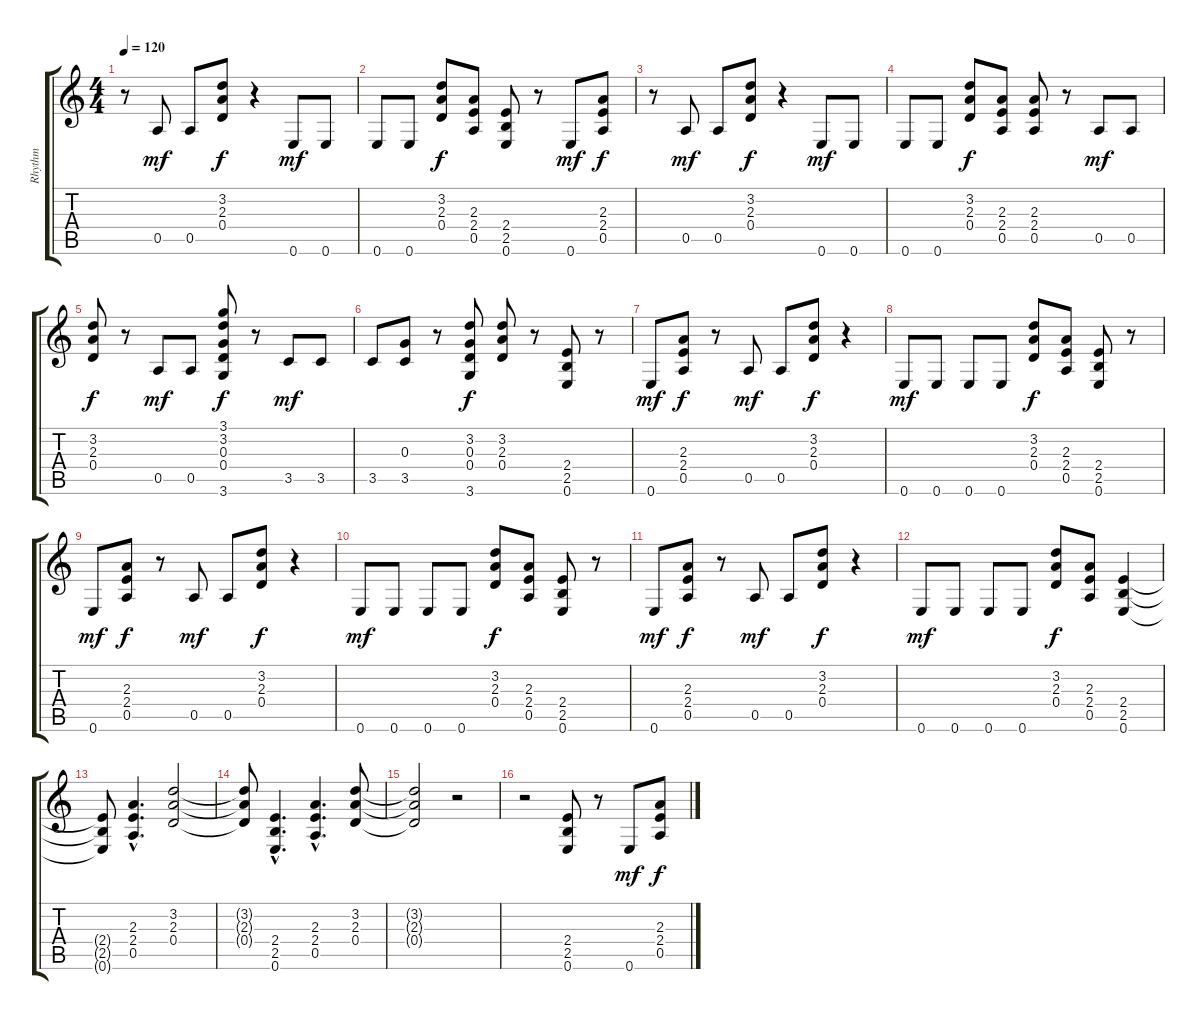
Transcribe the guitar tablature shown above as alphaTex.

\track ("Rhythm" "Rhythm") {instrument distortionguitar}
\staff {score tabs}
\tuning (E4 B3 G3 D3 A2 E2) {hide}
\ts (4 4)
\tempo 120
\clef g2
\ks c
r.8{dy f} 0.5.8{dy mf} 0.5.8 (3.2 2.3 0.4).8{dy f} r.4 0.6.8{dy mf} 0.6.8 |
0.6.8 0.6.8 (3.2 2.3 0.4).8{dy f} (2.3 2.4 0.5).8 (2.4 2.5 0.6).8 r.8 0.6.8{dy mf} (2.3 2.4 0.5).8{dy f} |
r.8 0.5.8{dy mf} 0.5.8 (3.2 2.3 0.4).8{dy f} r.4 0.6.8{dy mf} 0.6.8 |
0.6.8 0.6.8 (3.2 2.3 0.4).8{dy f} (2.3 2.4 0.5).8 (2.3 2.4 0.5).8 r.8 0.5.8{dy mf} 0.5.8 |
(3.2 2.3 0.4).8{dy f} r.8 0.5.8{dy mf} 0.5.8 (3.1 3.2 0.3 0.4 3.6).8{dy f} r.8 3.5.8{dy mf} 3.5.8 |
3.5.8 (0.3 3.5).8 r.8 (3.2 0.3 0.4 3.6).8{dy f} (3.2 2.3 0.4).8 r.8 (2.4 2.5 0.6).8 r.8 |
0.6.8{dy mf} (2.3 2.4 0.5).8{dy f} r.8 0.5.8{dy mf} 0.5.8 (3.2 2.3 0.4).8{dy f} r.4 |
0.6.8{dy mf} 0.6.8 0.6.8 0.6.8 (3.2 2.3 0.4).8{dy f} (2.3 2.4 0.5).8 (2.4 2.5 0.6).8 r.8 |
0.6.8{dy mf} (2.3 2.4 0.5).8{dy f} r.8 0.5.8{dy mf} 0.5.8 (3.2 2.3 0.4).8{dy f} r.4 |
0.6.8{dy mf} 0.6.8 0.6.8 0.6.8 (3.2 2.3 0.4).8{dy f} (2.3 2.4 0.5).8 (2.4 2.5 0.6).8 r.8 |
0.6.8{dy mf} (2.3 2.4 0.5).8{dy f} r.8 0.5.8{dy mf} 0.5.8 (3.2 2.3 0.4).8{dy f} r.4 |
0.6.8{dy mf} 0.6.8 0.6.8 0.6.8 (3.2 2.3 0.4).8{dy f} (2.3 2.4 0.5).8 (2.4 2.5 0.6).4 |
(2.4{t} 2.5{t} 0.6{t}).8 (2.3{hac} 2.4{hac} 0.5{hac}).4{d} (3.2 2.3 0.4).2 |
(3.2{t} 2.3{t} 0.4{t}).8 (2.4{hac} 2.5{hac} 0.6{hac}).4{d} (2.3{hac} 2.4{hac} 0.5{hac}).4{d} (3.2 2.3 0.4).8 |
(3.2{t} 2.3{t} 0.4{t}).2 r.2 |
r.2 (2.4 2.5 0.6).8 r.8 0.6.8{dy mf} (2.3 2.4 0.5).8{dy f}
